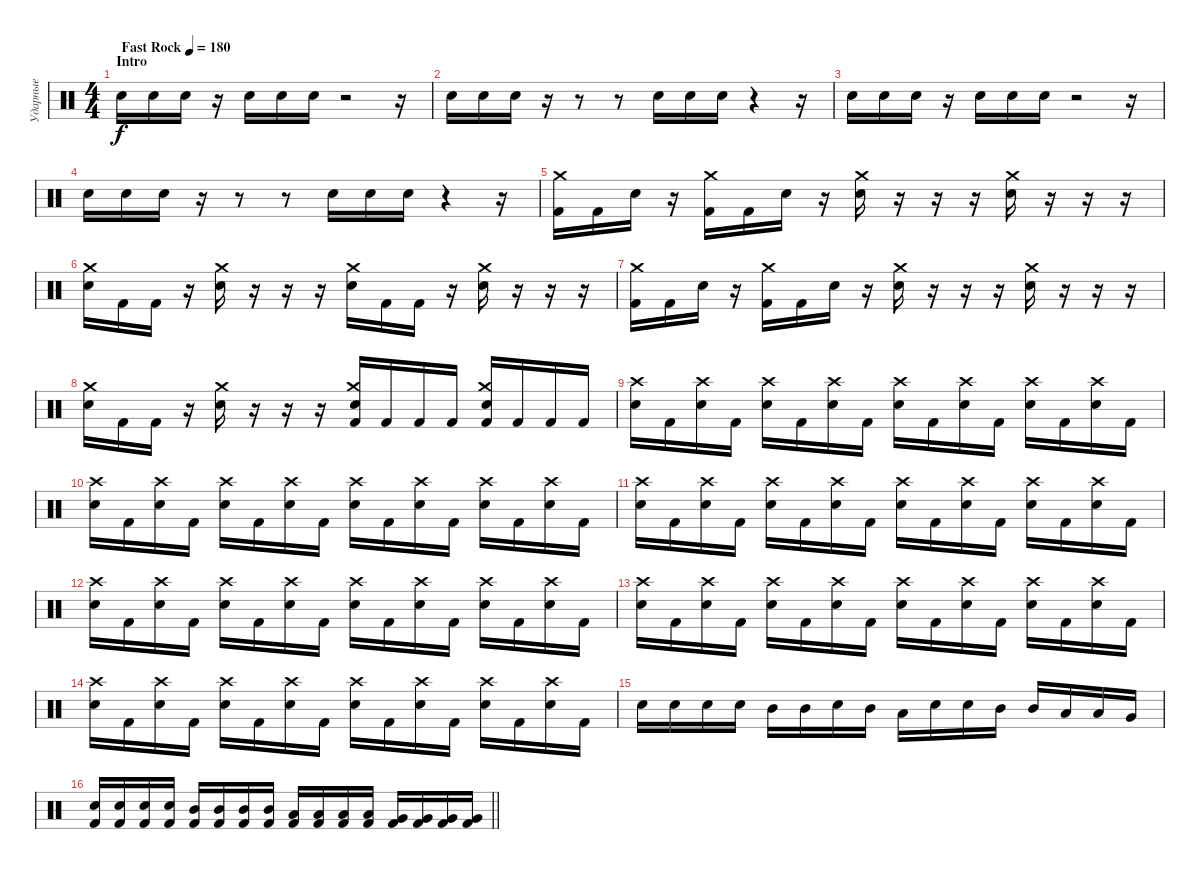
\track ("Ударные" "Ударные") {instrument percussion}
\staff {score}
\articulation defaults
\ts (4 4)
\section ("" "Intro")
\tempo (180 "Fast Rock")
\clef neutral
\ks c "Snare (hit) 2".16{dy f} "Snare (hit) 2".16 "Snare (hit) 2".16
r.16 "Snare (hit) 2".16 "Snare (hit) 2".16 "Snare (hit) 2".16 r.2 r.16 |
"Snare (hit) 2".16 "Snare (hit) 2".16 "Snare (hit) 2".16 r.16 r.8 r.8 "Snare (hit) 2".16 "Snare (hit) 2".16 "Snare (hit) 2".16 r.4 r.16 |
"Snare (hit) 2".16 "Snare (hit) 2".16 "Snare (hit) 2".16 r.16 "Snare (hit) 2".16 "Snare (hit) 2".16 "Snare (hit) 2".16 r.2 r.16 |
"Snare (hit) 2".16 "Snare (hit) 2".16 "Snare (hit) 2".16 r.16 r.8 r.8 "Snare (hit) 2".16 "Snare (hit) 2".16 "Snare (hit) 2".16 r.4 r.16 |
("Crash medium (hit)" "Kick (hit) 2").16 "Kick (hit) 2".16 "Snare (hit) 2".16 r.16 ("Crash medium (hit)" "Kick (hit) 2").16 "Kick (hit) 2".16 "Snare (hit) 2".16 r.16 ("Crash medium (hit)" "Snare (hit) 2").16 r.16 r.16 r.16 ("Crash medium (hit)" "Snare (hit) 2").16 r.16 r.16 r.16 |
("Crash medium (hit)" "Snare (hit) 2").16 "Kick (hit) 2".16 "Kick (hit) 2".16 r.16 ("Crash medium (hit)" "Snare (hit) 2").16 r.16 r.16 r.16 ("Crash medium (hit)" "Snare (hit) 2").16 "Kick (hit) 2".16 "Kick (hit) 2".16 r.16 ("Crash medium (hit)" "Snare (hit) 2").16 r.16 r.16 r.16 |
("Crash medium (hit)" "Kick (hit) 2").16 "Kick (hit) 2".16 "Snare (hit) 2".16 r.16 ("Crash medium (hit)" "Kick (hit) 2").16 "Kick (hit) 2".16 "Snare (hit) 2".16 r.16 ("Crash medium (hit)" "Snare (hit) 2").16 r.16 r.16 r.16 ("Crash medium (hit)" "Snare (hit) 2").16 r.16 r.16 r.16 |
("Crash medium (hit)" "Snare (hit) 2").16 "Kick (hit) 2".16 "Kick (hit) 2".16 r.16 ("Crash medium (hit)" "Snare (hit) 2").16 r.16 r.16 r.16 ("Crash medium (hit)" "Snare (hit) 2" "Kick (hit) 2").16 "Kick (hit) 2".16 "Kick (hit) 2".16 "Kick (hit) 2".16 ("Crash medium (hit)" "Snare (hit) 2" "Kick (hit) 2").16 "Kick (hit) 2".16 "Kick (hit) 2".16 "Kick (hit) 2".16 |
("Crash high (hit)" "Snare (hit) 2").16 "Kick (hit) 2".16 ("Crash high (hit)" "Snare (hit) 2").16 "Kick (hit) 2".16 ("Crash high (hit)" "Snare (hit) 2").16 "Kick (hit) 2".16 ("Crash high (hit)" "Snare (hit) 2").16 "Kick (hit) 2".16 ("Crash high (hit)" "Snare (hit) 2").16 "Kick (hit) 2".16 ("Crash high (hit)" "Snare (hit) 2").16 "Kick (hit) 2".16 ("Crash high (hit)" "Snare (hit) 2").16 "Kick (hit) 2".16 ("Crash high (hit)" "Snare (hit) 2").16 "Kick (hit) 2".16 |
("Crash high (hit)" "Snare (hit) 2").16 "Kick (hit) 2".16 ("Crash high (hit)" "Snare (hit) 2").16 "Kick (hit) 2".16 ("Crash high (hit)" "Snare (hit) 2").16 "Kick (hit) 2".16 ("Crash high (hit)" "Snare (hit) 2").16 "Kick (hit) 2".16 ("Crash high (hit)" "Snare (hit) 2").16 "Kick (hit) 2".16 ("Crash high (hit)" "Snare (hit) 2").16 "Kick (hit) 2".16 ("Crash high (hit)" "Snare (hit) 2").16 "Kick (hit) 2".16 ("Crash high (hit)" "Snare (hit) 2").16 "Kick (hit) 2".16 |
("Crash high (hit)" "Snare (hit) 2").16 "Kick (hit) 2".16 ("Crash high (hit)" "Snare (hit) 2").16 "Kick (hit) 2".16 ("Crash high (hit)" "Snare (hit) 2").16 "Kick (hit) 2".16 ("Crash high (hit)" "Snare (hit) 2").16 "Kick (hit) 2".16 ("Crash high (hit)" "Snare (hit) 2").16 "Kick (hit) 2".16 ("Crash high (hit)" "Snare (hit) 2").16 "Kick (hit) 2".16 ("Crash high (hit)" "Snare (hit) 2").16 "Kick (hit) 2".16 ("Crash high (hit)" "Snare (hit) 2").16 "Kick (hit) 2".16 |
("Crash high (hit)" "Snare (hit) 2").16 "Kick (hit) 2".16 ("Crash high (hit)" "Snare (hit) 2").16 "Kick (hit) 2".16 ("Crash high (hit)" "Snare (hit) 2").16 "Kick (hit) 2".16 ("Crash high (hit)" "Snare (hit) 2").16 "Kick (hit) 2".16 ("Crash high (hit)" "Snare (hit) 2").16 "Kick (hit) 2".16 ("Crash high (hit)" "Snare (hit) 2").16 "Kick (hit) 2".16 ("Crash high (hit)" "Snare (hit) 2").16 "Kick (hit) 2".16 ("Crash high (hit)" "Snare (hit) 2").16 "Kick (hit) 2".16 |
("Crash high (hit)" "Snare (hit) 2").16 "Kick (hit) 2".16 ("Crash high (hit)" "Snare (hit) 2").16 "Kick (hit) 2".16 ("Crash high (hit)" "Snare (hit) 2").16 "Kick (hit) 2".16 ("Crash high (hit)" "Snare (hit) 2").16 "Kick (hit) 2".16 ("Crash high (hit)" "Snare (hit) 2").16 "Kick (hit) 2".16 ("Crash high (hit)" "Snare (hit) 2").16 "Kick (hit) 2".16 ("Crash high (hit)" "Snare (hit) 2").16 "Kick (hit) 2".16 ("Crash high (hit)" "Snare (hit) 2").16 "Kick (hit) 2".16 |
("Crash high (hit)" "Snare (hit) 2").16 "Kick (hit) 2".16 ("Crash high (hit)" "Snare (hit) 2").16 "Kick (hit) 2".16 ("Crash high (hit)" "Snare (hit) 2").16 "Kick (hit) 2".16 ("Crash high (hit)" "Snare (hit) 2").16 "Kick (hit) 2".16 ("Crash high (hit)" "Snare (hit) 2").16 "Kick (hit) 2".16 ("Crash high (hit)" "Snare (hit) 2").16 "Kick (hit) 2".16 ("Crash high (hit)" "Snare (hit) 2").16 "Kick (hit) 2".16 ("Crash high (hit)" "Snare (hit) 2").16 "Kick (hit) 2".16 |
"Snare (hit) 2".16 "Snare (hit) 2".16 "Snare (hit) 2".16 "Snare (hit) 2".16 "Mid Tom (hit)".16 "Mid Tom (hit)".16 "Snare (hit) 2".16 "Mid Tom (hit)".16 "Low Tom (hit)".16 "Snare (hit) 2".16 "Snare (hit) 2".16 "Mid Tom (hit)".16 "Mid Tom (hit)".16 "Low Tom (hit)".16 "Low Tom (hit)".16 "Very Low Tom (hit)".16 |
\barLineRight lightlight
("Snare (hit) 2" "Kick (hit) 2").16 ("Snare (hit) 2" "Kick (hit) 2").16 ("Snare (hit) 2" "Kick (hit) 2").16 ("Snare (hit) 2" "Kick (hit) 2").16 ("Mid Tom (hit)" "Kick (hit) 2").16 ("Mid Tom (hit)" "Kick (hit) 2").16 ("Mid Tom (hit)" "Kick (hit) 2").16 ("Mid Tom (hit)" "Kick (hit) 2").16 ("Low Tom (hit)" "Kick (hit) 2").16 ("Low Tom (hit)" "Kick (hit) 2").16 ("Low Tom (hit)" "Kick (hit) 2").16 ("Low Tom (hit)" "Kick (hit) 2").16 ("Very Low Tom (hit)" "Kick (hit) 2").16 ("Very Low Tom (hit)" "Kick (hit) 2").16 ("Very Low Tom (hit)" "Kick (hit) 2").16 ("Very Low Tom (hit)" "Kick (hit) 2").16
